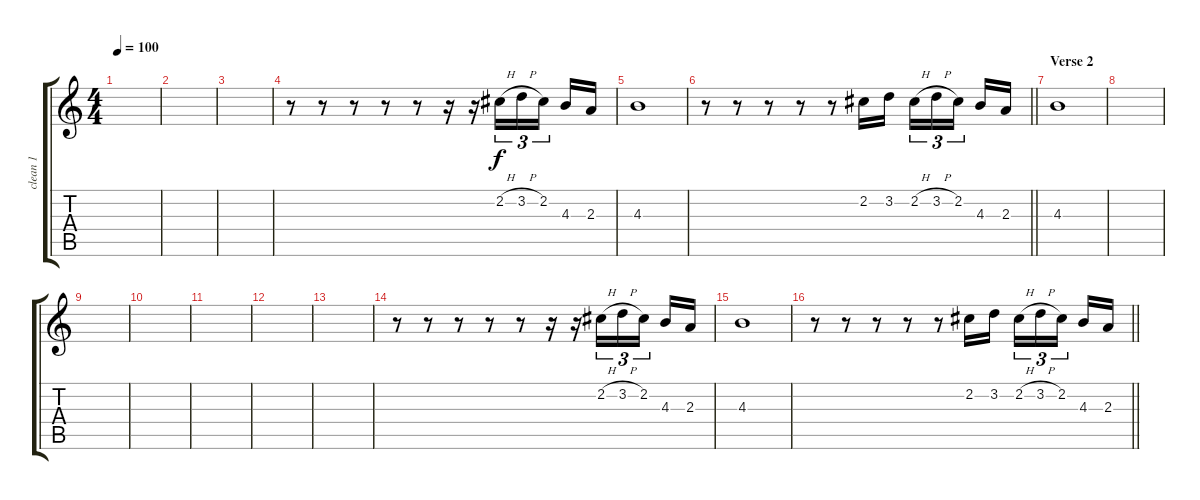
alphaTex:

\track ("clean 1" "clean 1") {instrument electricguitarjazz}
\staff {score tabs}
\tuning (E4 B3 G3 D3 A2 E2) {hide}
\ts (4 4)
\tempo 100
\clef g2
\ks c
|
|
|
r.8 r.8 r.8 r.8 r.8 r.16 r.16 2.2{h}.16{tu (3 2)} 3.2{h}.16{tu (3 2)} 2.2.16{tu (3 2) beam splitsecondary} 4.3.16 2.3.16 |
4.3.1 |
\barLineRight lightlight
r.8 r.8 r.8 r.8 r.8 2.2.16 3.2.16 2.2{h}.16{tu (3 2)} 3.2{h}.16{tu (3 2)} 2.2.16{tu (3 2) beam splitsecondary} 4.3.16 2.3.16 |
\section ("" "Verse 2")
4.3.1 |
|
|
|
|
|
|
r.8 r.8 r.8 r.8 r.8 r.16 r.16 2.2{h}.16{tu (3 2)} 3.2{h}.16{tu (3 2)} 2.2.16{tu (3 2) beam splitsecondary} 4.3.16 2.3.16 |
4.3.1 |
\barLineRight lightlight
r.8 r.8 r.8 r.8 r.8 2.2.16 3.2.16 2.2{h}.16{tu (3 2)} 3.2{h}.16{tu (3 2)} 2.2.16{tu (3 2) beam splitsecondary} 4.3.16 2.3.16
